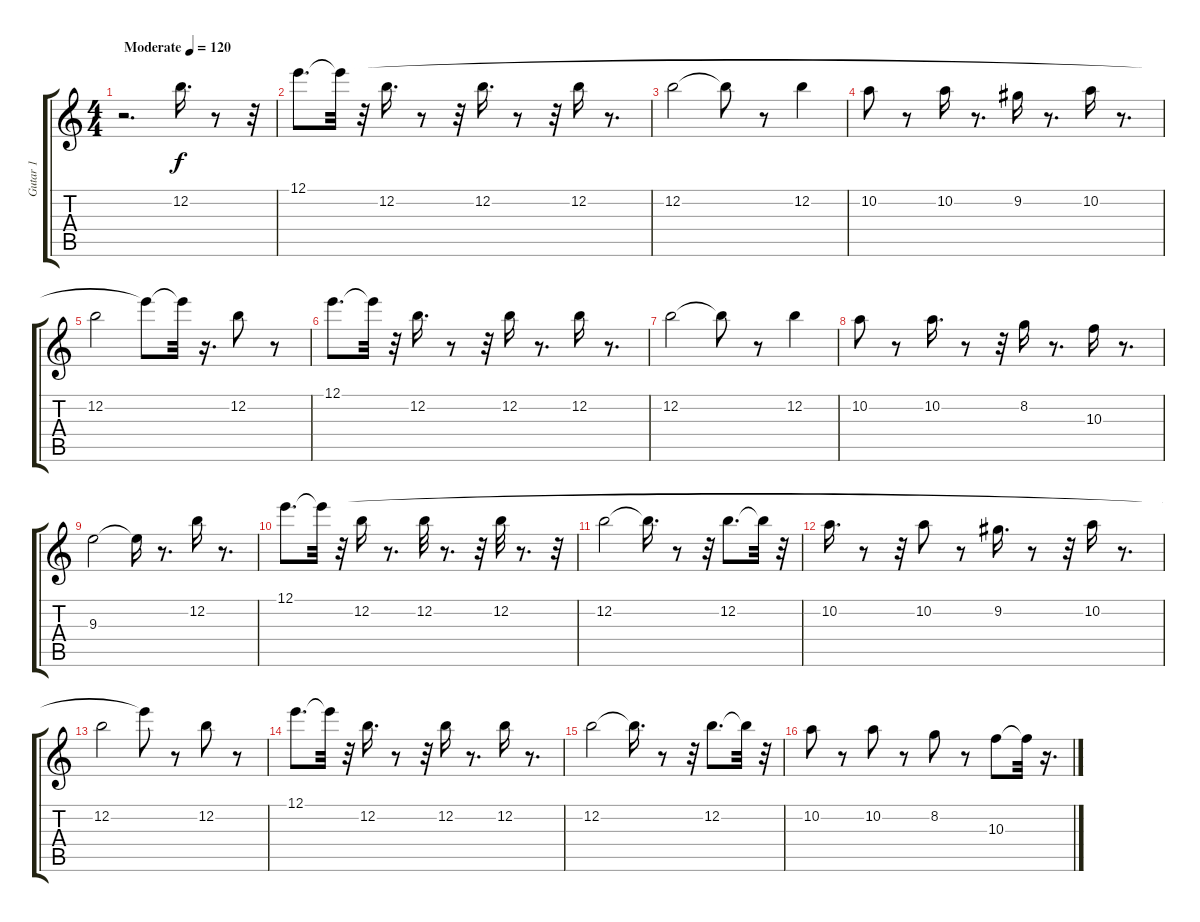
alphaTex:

\track ("Gutar 1" "Gutar 1") {instrument acousticguitarsteel}
\staff {score tabs}
\tuning (E4 B3 G3 D3 A2 E2) {hide}
\ts (4 4)
\tempo (120 "Moderate")
\tempo 170
\tempo (120 "Moderate")
\clef g2
\ks c
r.2{d dy f instrument acousticguitarsteel} 12.2.16{d} r.8 r.32 |
12.1.8{d} 12.1{t}.32 r.32 12.2.16{d} r.8 r.32 12.2.16{d} r.8 r.32 12.2.16 r.8{d} |
12.2.2 12.2{t}.8 r.8 12.2.4 |
10.2.8 r.8 10.2.16 r.8{d} 9.2.16 r.8{d} 10.2.16 r.8{d} |
12.2.2 12.1{t}.8 12.1{t}.32 r.16{d} 12.2.8 r.8 |
12.1.8{d} 12.1{t}.32 r.32 12.2.16{d} r.8 r.32 12.2.16 r.8{d} 12.2.16 r.8{d} |
12.2.2 12.2{t}.8 r.8 12.2.4 |
10.2.8 r.8 10.2.16{d} r.8 r.32 8.2.16 r.8{d} 10.3.16 r.8{d} |
9.3.2 9.3{t}.16 r.8{d} 12.2.16 r.8{d} |
12.1.8{d} 12.1{t}.32 r.32 12.2.16 r.8{d} 12.2.32 r.8{d} r.32 12.2.32 r.8{d} r.32 |
12.2.2 12.2{t}.16{d} r.8 r.32 12.2.8{d} 12.2{t}.32 r.32 |
10.2.16{d} r.8 r.32 10.2.8 r.8 9.2.16{d} r.8 r.32 10.2.16 r.8{d} |
12.2.2 12.1{t}.8 r.8 12.2.8 r.8 |
12.1.8{d} 12.1{t}.32 r.32 12.2.16{d} r.8 r.32 12.2.16 r.8{d} 12.2.16 r.8{d} |
12.2.2 12.2{t}.16{d} r.8 r.32 12.2.8{d} 12.2{t}.32 r.32 |
10.2.8 r.8 10.2.8 r.8 8.2.8 r.8 10.3.8 10.3{t}.32 r.16{d}
